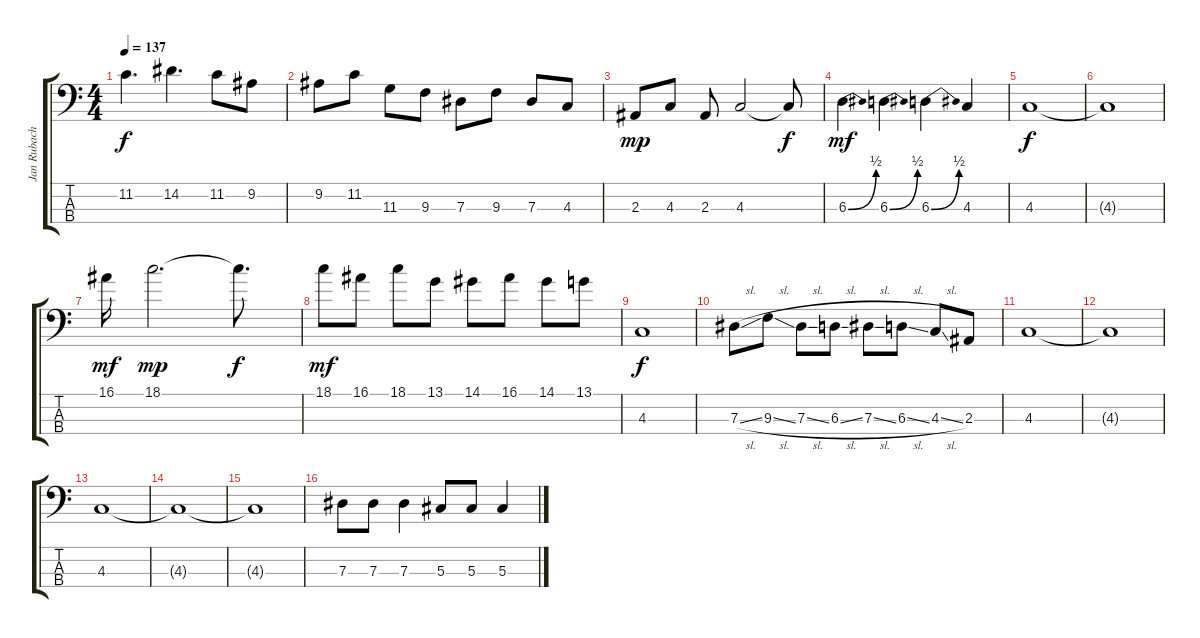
\track ("Jan Rubach" "Jan Rubach") {instrument electricbasspick}
\staff {score tabs}
\tuning (Gb2 Db2 Ab1 Eb1) {hide}
\ts (4 4)
\tempo 137
\clef f4
\ks c
11.2.4{d dy f} 14.2.4{d} 11.2.8 9.2.8 |
9.2.8 11.2.8 11.3.8 9.3.8 7.3.8 9.3.8 7.3.8 4.3.8 |
2.3.8{dy mp} 4.3.8 2.3.8 4.3.2 4.3{t}.8{dy f} |
6.3{be (bend 0 0 60 2)}.4{dy mf} 6.3{be (bend 0 0 60 2)}.4 6.3{be (bend 0 0 60 2)}.4 4.3.4 |
4.3.1{dy f} |
4.3{t}.1 |
16.1.16{dy mf} 18.1.2{d dy mp} 18.1{t}.8{d dy f} |
18.1.8{dy mf} 16.1.8 18.1.8 13.1.8 14.1.8 16.1.8 14.1.8 13.1.8 |
4.3.1{dy f} |
7.3{sl}.8 9.3{sl}.8 7.3{sl}.8 6.3{sl}.8 7.3{sl}.8 6.3{sl}.8 4.3{sl}.8 2.3.8 |
4.3.1 |
4.3{t}.1 |
4.3.1 |
4.3{t}.1 |
4.3{t}.1 |
7.3.8 7.3.8 7.3.4 5.3.8 5.3.8 5.3.4
